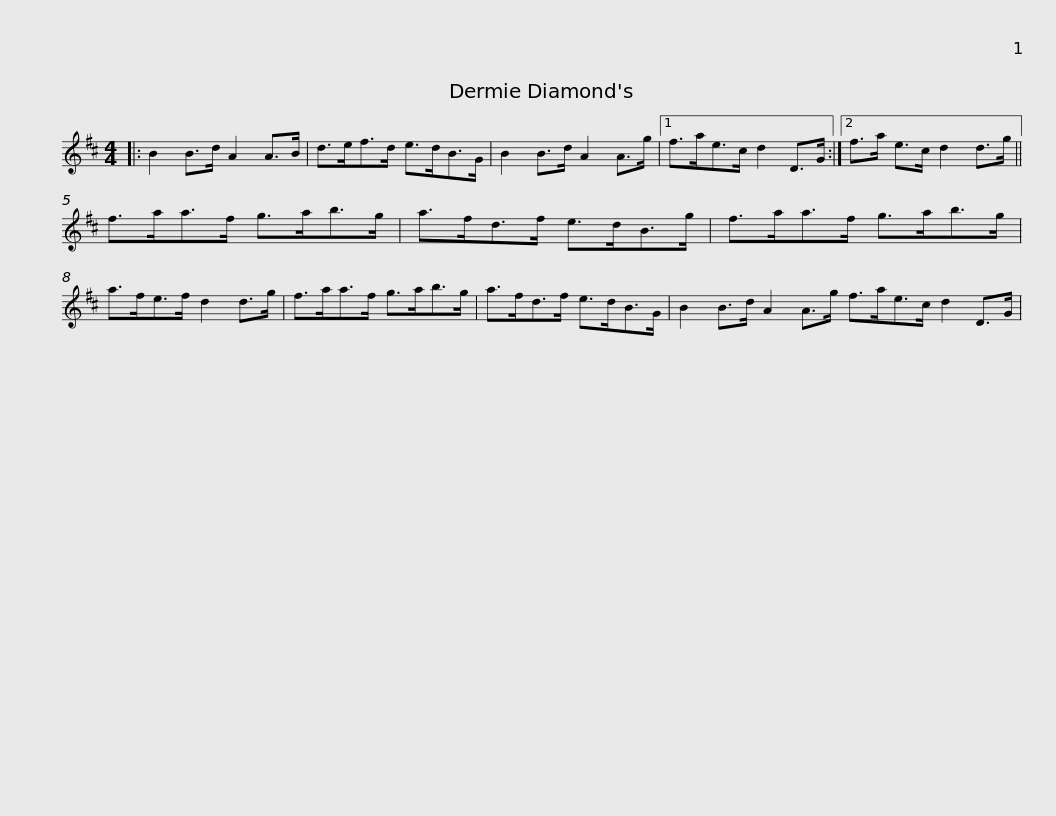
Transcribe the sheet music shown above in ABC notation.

X:1
L:1/8
M:4/4
I:linebreak $
K:Bmin
V:1 treble
V:1
|: B2 B>d A2 A>B | d>ef>d e>dB>G | B2 B>d A2 A>g |1 f>ae>c d2 D>G :|2 f>a e>c d2 d>g ||$ %5
 f>aa>f g>ab>g | a>fd>f e>dB>g | f>aa>f g>ab>g | a>fe>f d2 d>g |$ f>aa>f g>ab>g | %10
 a>fd>f e>dB>G | B2 B>d A2 A>g f>ae>c d2 D>G | %12
